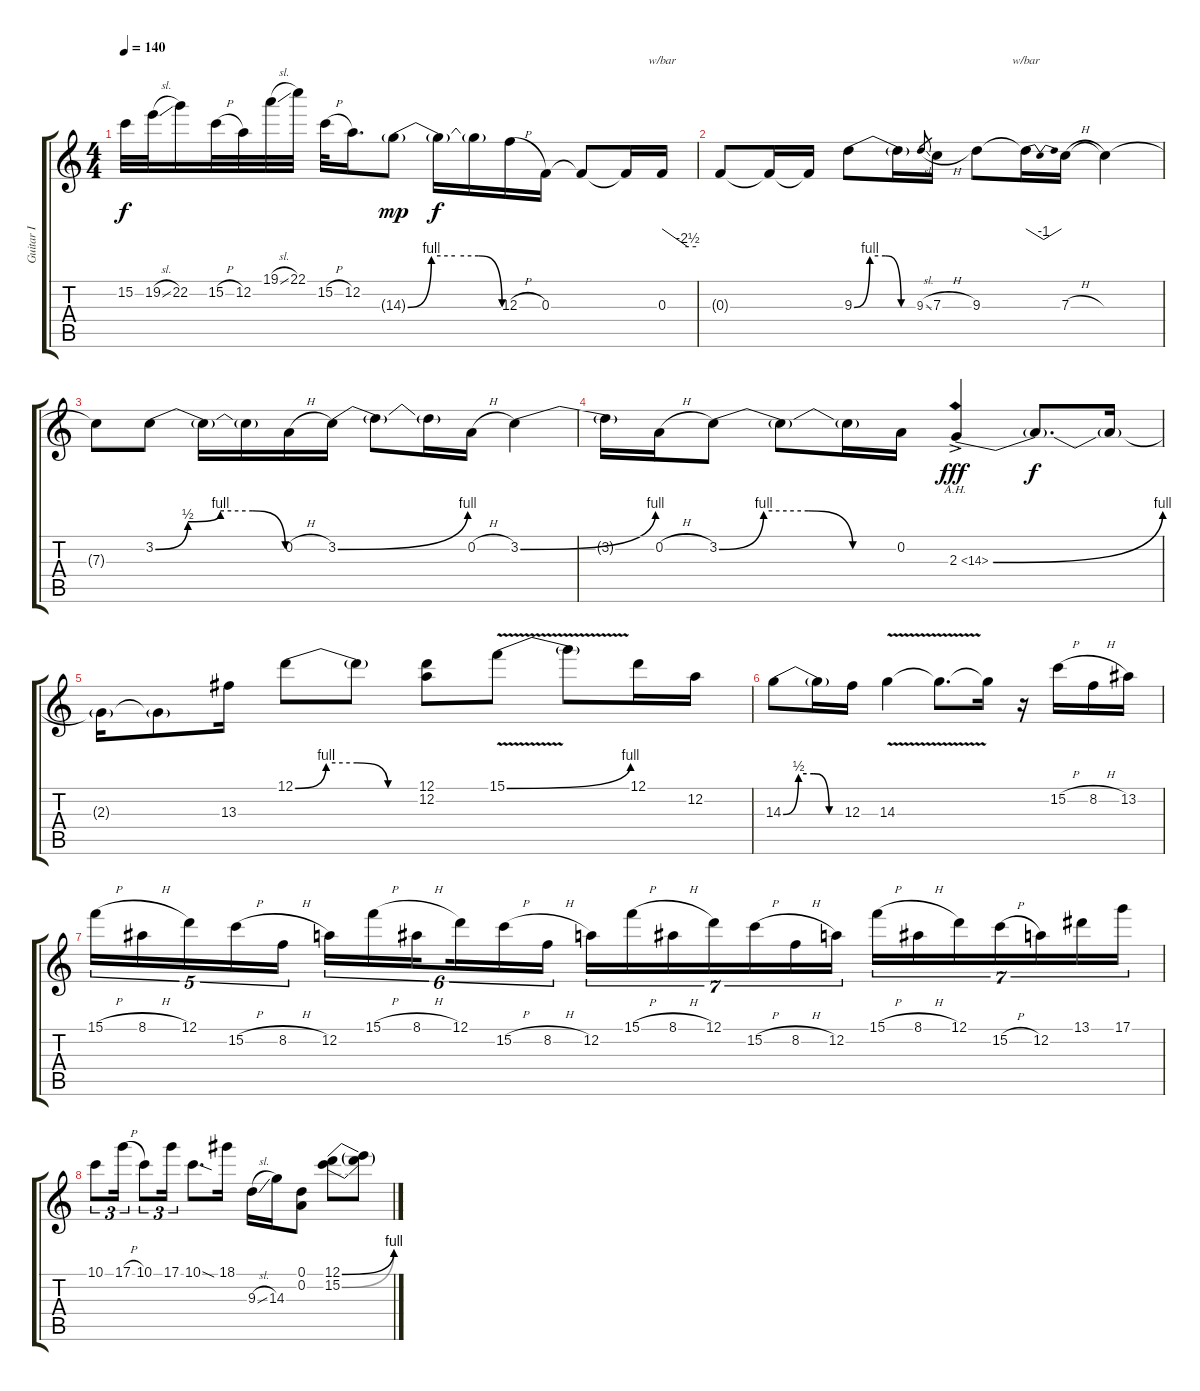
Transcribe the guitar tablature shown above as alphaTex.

\track ("Guitar I" "Guitar I") {instrument distortionguitar}
\staff {score tabs}
\tuning (D4 A3 F3 C3 G2 D2) {hide}
\ts (4 4)
\tempo 140
\clef g2
\ks c
15.2.32{dy f} 19.2{sl}.32 22.2.16 15.2{h}.32 12.2.32 19.1{sl}.32 22.1.32 15.2{h}.32 12.2.16{d} 14.3{be (custom 0 0 15 4 30 4 45 4 60 0) g}.8{dy mp} 14.3{t}.16{dy f} 14.3{t}.16 12.3{h}.16 0.3.16 0.3{t}.8 0.3{t}.16 0.3.16{tbe (custom default 0 0 45 -10 60 -10)} |
0.3{t}.8 0.3{t}.16 0.3{t}.16 9.3{be (custom 0 0 15 4 30 4 45 0 60 0)}.8 9.3{t}.16 9.3{sl}.8{gr} 7.3{h}.16 9.3.8 9.3{t}.16{tbe (dip default 0 0 30 -4 60 0)} 7.3{h}.16 7.3{t}.4 |
7.3{t}.8 3.2{be (custom 0 0 15 2 30 4 45 4 60 0)}.8 3.2{t}.16 3.2{t}.16 0.2{h}.16 3.2{be (bend 0 0 60 4)}.16 3.2{t}.8 3.2{t}.16 0.2{h}.16 3.2{be (bend 0 0 60 4)}.4 |
3.2{t}.16 0.2{h}.16 3.2{be (custom 0 0 15 4 30 4 45 0 60 0)}.8 3.2{t}.8 3.2{t}.16 0.2.16 2.3{be (bend 0 0 60 4) ah 12 ac}.4{dy fff} 2.3{t}.8{d dy f} 2.3{t}.16 |
2.3{t}.16 2.3{t}.8 13.3.16 12.1{be (custom 0 0 15 4 30 4 45 0 60 0)}.8 12.1{t}.8 (12.1 12.2).8 15.1{be (bend 0 0 60 4) v}.8 15.1{t}.8 12.1.16 12.2.16 |
14.3{be (custom 0 0 15 2 30 2 45 0 60 0)}.8 14.3{t}.16 12.3.16 14.3{v}.4 14.3{t}.8{d} 14.3{t}.16 r.16 15.2{h}.16 8.2{h}.16 13.2.16 |
15.1{h}.16{tu (5 4)} 8.1{h}.16{tu (5 4)} 12.1.16{tu (5 4)} 15.2{h}.16{tu (5 4)} 8.2{h}.16{tu (5 4)} 12.2.16{tu (6 4)} 15.1{h}.16{tu (6 4)} 8.1{h}.16{tu (6 4) beam splitsecondary} 12.1.16{tu (6 4)} 15.2{h}.16{tu (6 4)} 8.2{h}.16{tu (6 4)} 12.2.16{tu (7 4)} 15.1{h}.16{tu (7 4)} 8.1{h}.16{tu (7 4)} 12.1.16{tu (7 4)} 15.2{h}.16{tu (7 4)} 8.2{h}.16{tu (7 4)} 12.2.16{tu (7 4)} 15.1{h}.16{tu (7 4)} 8.1{h}.16{tu (7 4)} 12.1.16{tu (7 4)} 15.2{h}.16{tu (7 4)} 12.2.16{tu (7 4)} 13.1.16{tu (7 4)} 17.1.16{tu (7 4)} |
10.1.8{tu (3 2)} 17.1{h}.16{tu (3 2)} 10.1.8{tu (3 2)} 17.1.16{tu (3 2)} 10.1{sod}.8{d} 18.1.16 9.3{sl}.16 14.3.16 (0.1 0.2).8 (12.1{be (bend 0 0 60 4)} 15.2{be (bend 0 0 60 4)}).8 (12.1{t} 15.2{t}).8
